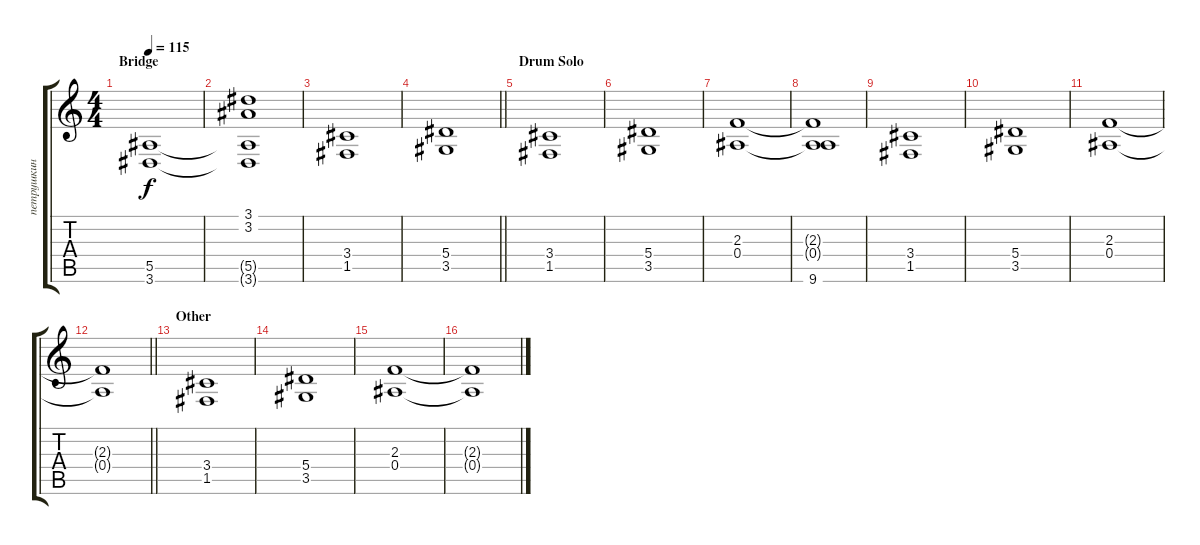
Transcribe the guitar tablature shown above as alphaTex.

\track ("петрушкин" "петрушкин") {instrument distortionguitar}
\staff {score tabs}
\tuning (C4 G3 Eb3 Bb2 F2 C2) {hide}
\ts (4 4)
\section ("" "Bridge")
\tempo 115
\clef g2
\ks c
(5.5 3.6).1{dy f} |
(3.1 3.2 5.5{t} 3.6{t}).1 |
(3.4 1.5).1 |
\barLineRight lightlight
(5.4 3.5).1 |
\section ("" "Drum Solo")
(3.4 1.5).1 |
(5.4 3.5).1 |
(2.3 0.4).1 |
(2.3{t} 0.4{t} 9.6).1 |
(3.4 1.5).1 |
(5.4 3.5).1 |
(2.3 0.4).1 |
\barLineRight lightlight
(2.3{t} 0.4{t}).1 |
\section ("" "Other")
(3.4 1.5).1 |
(5.4 3.5).1 |
(2.3 0.4).1 |
(2.3{t} 0.4{t}).1
